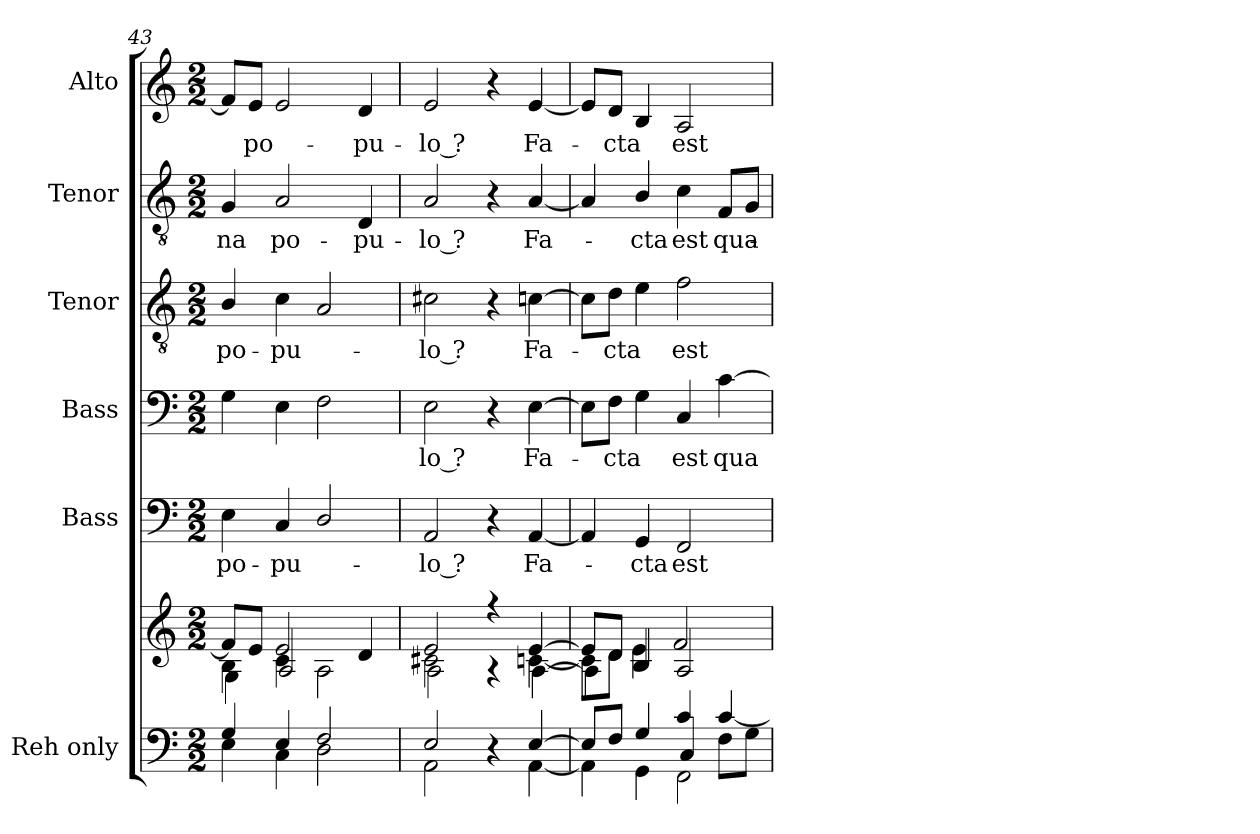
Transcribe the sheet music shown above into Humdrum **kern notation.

**kern	**kern	**kern	**text	**kern	**text	**kern	**text	**kern	**text	**kern	**text
*part6	*part6	*part5	*part5	*part4	*part4	*part3	*part3	*part2	*part2	*part1	*part1
*staff7	*staff6	*staff5	*staff5	*staff4	*staff4	*staff3	*staff3	*staff2	*staff2	*staff1	*staff1
*I"Reh only	*	*I"Bass	*	*I"Bass	*	*I"Tenor	*	*I"Tenor	*	*I"Alto	*
*	*	*I'B.	*	*I'B.	*	*I'T.	*	*I'T.	*	*I'A.	*
*clefF4	*clefG2	*clefF4	*	*clefF4	*	*clefGv2	*	*clefGv2	*	*clefG2	*
*	*	*	*	*	*	*ITrd7c12	*	*ITrd7c12	*	*	*
*k[]	*k[]	*k[]	*	*k[]	*	*k[]	*	*k[]	*	*k[]	*
*C:	*C:	*C:	*	*C:	*	*C:	*	*C:	*	*C:	*
*M2/2	*M2/2	*M2/2	*	*M2/2	*	*M2/2	*	*M2/2	*	*M2/2	*
=43	=43	=43	=43	=43	=43	=43	=43	=43	=43	=43	=43
*^	*^	*	*	*	*	*	*	*	*	*	*
*	*	*	*^	*	*	*	*	*	*	*	*	*	*
!	!	!	!	!	!	!LO:LY:b:color=#000000	!	!	!	!	!	!	!	!
!	!	!	!	!	!	!	!	!	!	!LO:LY:b:color=#000000	!	!	!	!
!	!	!	!	!	!	!	!	!	!	!	!	!LO:LY:b:color=#000000	!	!
4Gi/	4Ei\	8fi/L]	4Bi\	4Gi\	4Ei\	po-	4Gi\	.	4BBi/	po-	4GGi/	-na	8fi/L]	.
!	!	!	!	!	!	!	!	!	!	!	!	!	!	!LO:LY:b:color=#000000
.	.	8ei/J	.	.	.	.	.	.	.	.	.	.	8ei/J	po-
!	!	!	!	!	!	!LO:LY:b:color=#000000	!	!	!	!	!	!	!	!
!	!	!	!	!	!	!	!	!	!	!LO:LY:b:color=#000000	!	!	!	!
!	!	!	!	!	!	!	!	!	!	!	!	!LO:LY:b:color=#000000	!	!
4Ei/	4Ci\	2ei/	4ci\	2Ai/	4Ci/	-pu-	4Ei\	.	4Ci\	-pu-	2AAi/	po-	2ei/	.
2Fi/	2Di\	.	2Ai\	.	2Di/	.	2Fi\	.	2AAi/	.	.	.	.	.
!	!	!	!	!	!	!	!	!	!	!	!	!LO:LY:b:color=#000000	!	!
!	!	!	!	!	!	!	!	!	!	!	!	!	!	!LO:LY:b:color=#000000
.	.	4di/	.	4ryy	.	.	.	.	.	.	4DDi/	-pu-	4di/	-pu-
=44	=44	=44	=44	=44	=44	=44	=44	=44	=44	=44	=44	=44	=44	=44
!	!	!	!	!	!	!LO:LY:b:color=#000000	!	!	!	!	!	!	!	!
!	!	!	!	!	!	!	!	!LO:LY:b:color=#000000	!	!	!	!	!	!
!	!	!	!	!	!	!	!	!	!	!LO:LY:b:color=#000000	!	!	!	!
!	!	!	!	!	!	!	!	!	!	!	!	!LO:LY:b:color=#000000	!	!
!	!	!	!	!	!	!	!	!	!	!	!	!	!	!LO:LY:b:color=#000000
2Ei/	2AAi\	2ei/	2c#Xi\	2Ai\	2AAi/	-lo ?	2Ei\	-lo ?	2C#Xi\	-lo ?	2AAi/	-lo ?	2ei/	-lo ?
4r	4ryy	4r	4ryy	4r	4r	.	4r	.	4r	.	4r	.	4r	.
!	!	!	!	!	!	!LO:LY:b:color=#000000	!	!	!	!	!	!	!	!
!	!	!	!	!	!	!	!	!LO:LY:b:color=#000000	!	!	!	!	!	!
!	!	!	!	!	!	!	!	!	!	!LO:LY:b:color=#000000	!	!	!	!
!	!	!	!	!	!	!	!	!	!	!	!	!LO:LY:b:color=#000000	!	!
!	!	!	!	!	!	!	!	!	!	!	!	!	!	!LO:LY:b:color=#000000
[4Ei/	[4AAi\	[4ei/	[4cni\	[4Ai\	[4AAi/	Fa-	[4Ei\	Fa-	[4Cni\	Fa-	[4AAi/	Fa-	[4ei/	Fa-
=45	=45	=45	=45	=45	=45	=45	=45	=45	=45	=45	=45	=45	=45	=45
*	*^	*	*	*	*	*	*	*	*	*	*	*	*	*
2ryy	8Ei/L]	4AAi\]	8ei/L]	8ci\L]	4Ai\]	4AAi/]	.	8Ei\L]	.	8Ci\L]	.	4AAi/]	.	8ei/L]	.
!	!	!	!	!	!	!	!	!	!LO:LY:b:color=#000000	!	!	!	!	!	!
!	!	!	!	!	!	!	!	!	!	!	!LO:LY:b:color=#000000	!	!	!	!
!	!	!	!	!	!	!	!	!	!	!	!	!	!	!	!LO:LY:b:color=#000000
.	8Fi/J	.	8di/J	8di\J	.	.	.	8Fi\J	-cta	8Di\J	-cta	.	.	8di/J	-cta
!	!	!	!	!	!	!	!LO:LY:b:color=#000000	!	!	!	!	!	!	!	!
!	!	!	!	!	!	!	!	!	!	!	!	!	!LO:LY:b:color=#000000	!	!
.	4Gi/	4GGi\	4Bi/	4ei\	4Bi/	4GGi/	-cta	4Gi\	.	4Ei\	.	4BBi/	-cta	4Bi/	.
!	!	!	!	!	!	!	!LO:LY:b:color=#000000	!	!	!	!	!	!	!	!
!	!	!	!	!	!	!	!	!	!LO:LY:b:color=#000000	!	!	!	!	!	!
!	!	!	!	!	!	!	!	!	!	!	!LO:LY:b:color=#000000	!	!	!	!
!	!	!	!	!	!	!	!	!	!	!	!	!	!LO:LY:b:color=#000000	!	!
!	!	!	!	!	!	!	!	!	!	!	!	!	!	!	!LO:LY:b:color=#000000
4ci/	4Ci/	2FFi\	2Ai/	2fi/	2ryy	2FFi/	est	4Ci/	est	2Fi\	est	4Ci\	est	2Ai/	est
!	!	!	!	!	!	!	!	!	!LO:LY:b:color=#000000	!	!	!	!	!	!
!	!	!	!	!	!	!	!	!	!	!	!	!	!LO:LY:b:color=#000000	!	!
8Fi\L	[4ci/	.	.	.	.	.	.	[4ci\	qua-	.	.	8FFi/L	qua-	.	.
8Gi\J	.	.	.	.	.	.	.	.	.	.	.	8GGi/J	.	.	.
*v	*v	*v	*	*	*	*	*	*	*	*	*	*	*	*	*
*	*v	*v	*v	*	*	*	*	*	*	*	*	*	*
=	=	=	=	=	=	=	=	=	=	=	=
*-	*-	*-	*-	*-	*-	*-	*-	*-	*-	*-	*-
